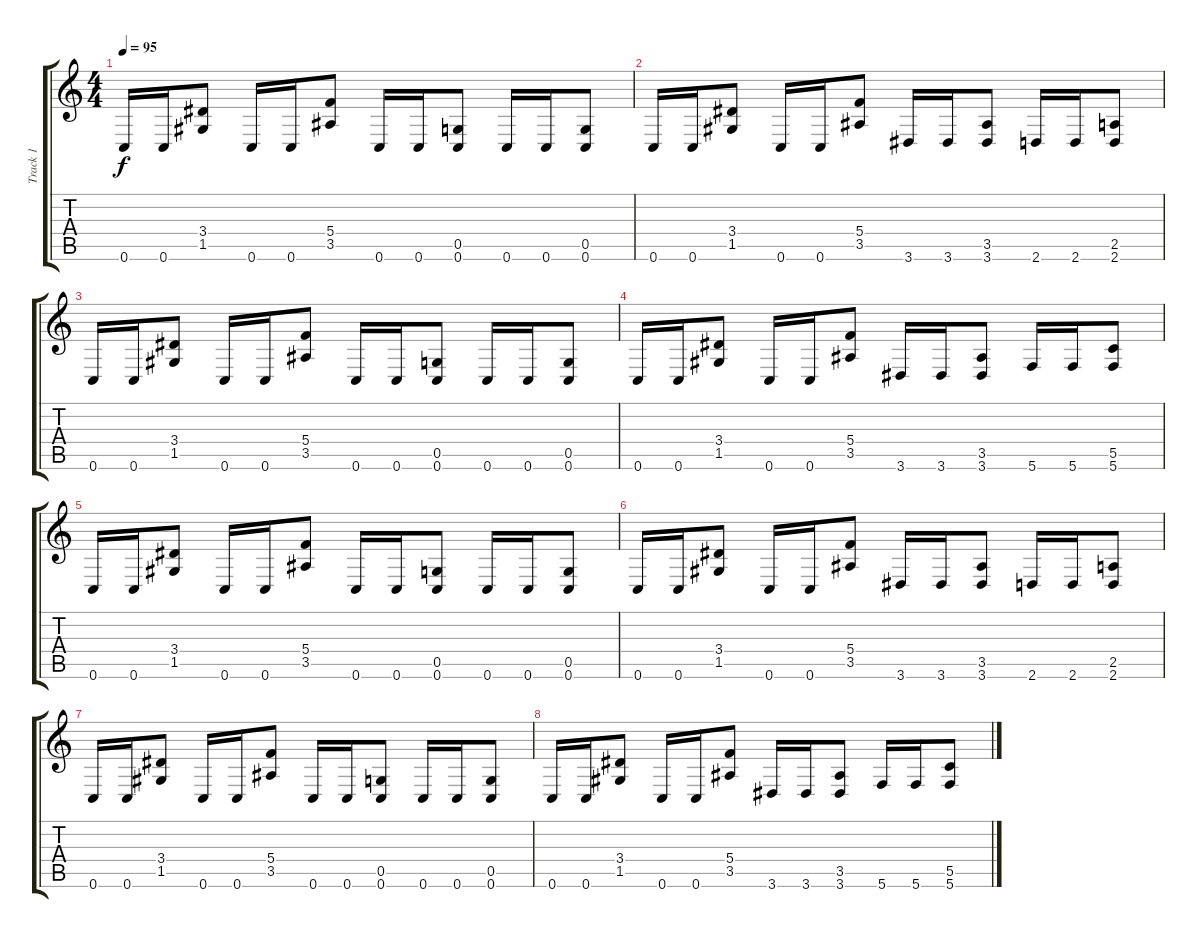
\track ("Track 1" "Track 1") {instrument distortionguitar}
\staff {score tabs}
\tuning (D4 A3 F3 C3 G2 C2) {hide}
\ts (4 4)
\tempo 95
\clef g2
\ks c
0.6.16{dy f} 0.6.16 (3.4 1.5).8 0.6.16 0.6.16 (5.4 3.5).8 0.6.16 0.6.16 (0.5 0.6).8 0.6.16 0.6.16 (0.5 0.6).8 |
0.6.16 0.6.16 (3.4 1.5).8 0.6.16 0.6.16 (5.4 3.5).8 3.6.16 3.6.16 (3.5 3.6).8 2.6.16 2.6.16 (2.5 2.6).8 |
0.6.16 0.6.16 (3.4 1.5).8 0.6.16 0.6.16 (5.4 3.5).8 0.6.16 0.6.16 (0.5 0.6).8 0.6.16 0.6.16 (0.5 0.6).8 |
0.6.16 0.6.16 (3.4 1.5).8 0.6.16 0.6.16 (5.4 3.5).8 3.6.16 3.6.16 (3.5 3.6).8 5.6.16 5.6.16 (5.5 5.6).8 |
0.6.16 0.6.16 (3.4 1.5).8 0.6.16 0.6.16 (5.4 3.5).8 0.6.16 0.6.16 (0.5 0.6).8 0.6.16 0.6.16 (0.5 0.6).8 |
0.6.16 0.6.16 (3.4 1.5).8 0.6.16 0.6.16 (5.4 3.5).8 3.6.16 3.6.16 (3.5 3.6).8 2.6.16 2.6.16 (2.5 2.6).8 |
0.6.16 0.6.16 (3.4 1.5).8 0.6.16 0.6.16 (5.4 3.5).8 0.6.16 0.6.16 (0.5 0.6).8 0.6.16 0.6.16 (0.5 0.6).8 |
0.6.16 0.6.16 (3.4 1.5).8 0.6.16 0.6.16 (5.4 3.5).8 3.6.16 3.6.16 (3.5 3.6).8 5.6.16 5.6.16 (5.5 5.6).8
